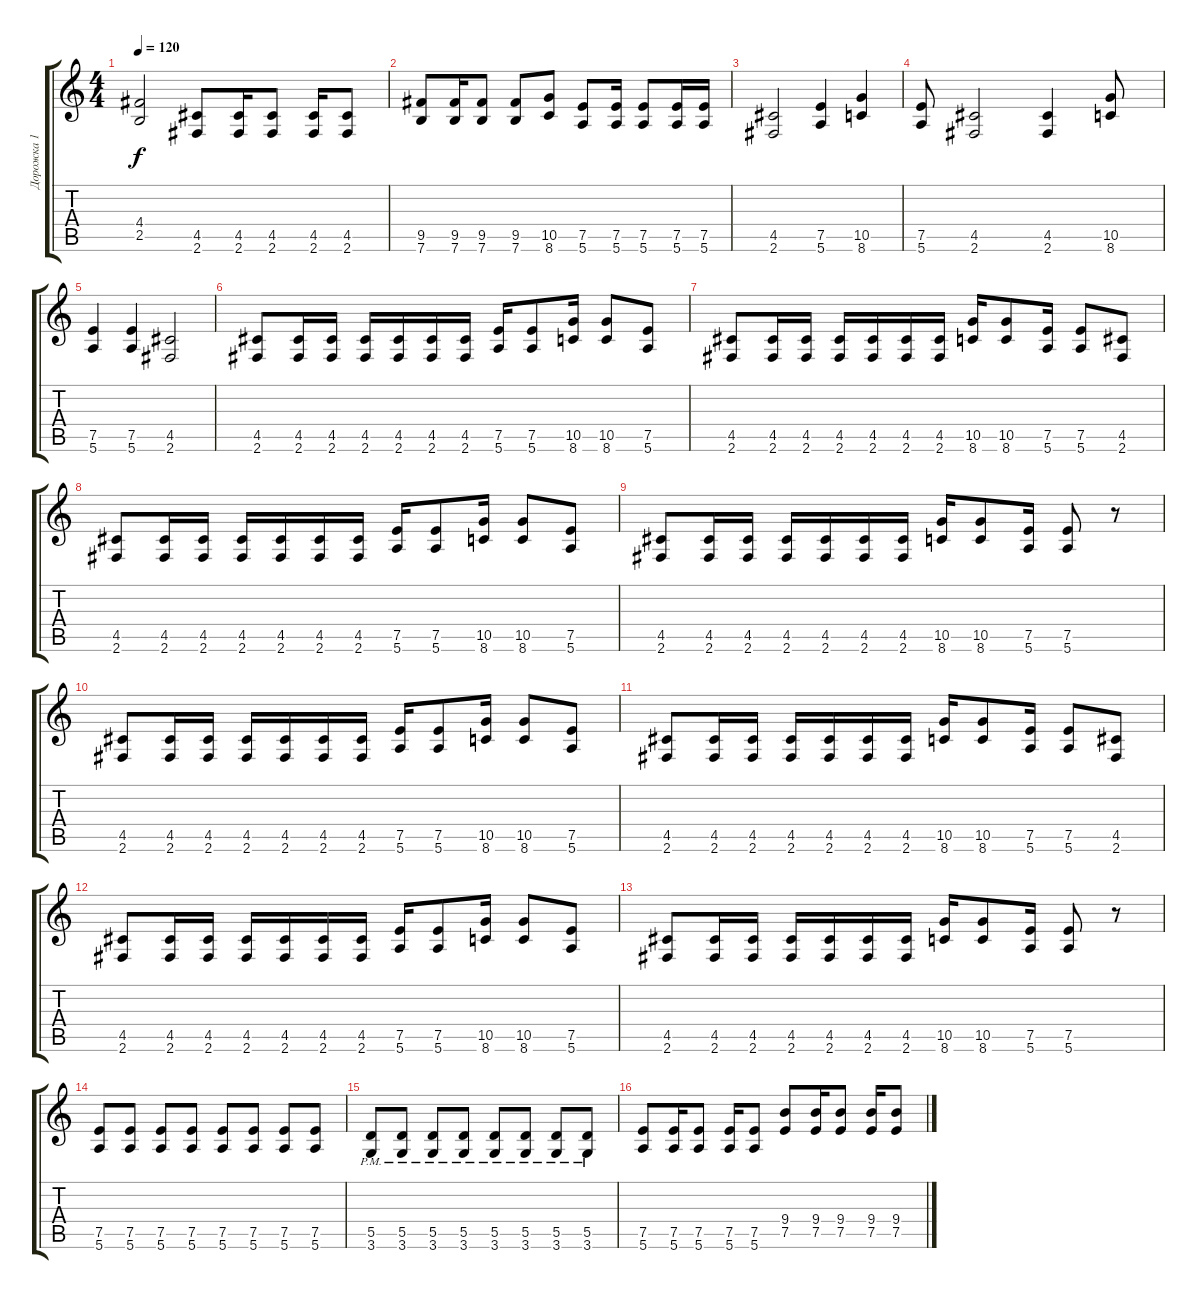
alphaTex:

\track ("Дорожка 1" "Дорожка 1") {instrument distortionguitar}
\staff {score tabs}
\tuning (E4 B3 G3 D3 A2 E2) {hide}
\ts (4 4)
\tempo 120
\clef g2
\ks c
(4.4 2.5).2{dy f} (4.5 2.6).8 (4.5 2.6).16 (4.5 2.6).8 (4.5 2.6).16 (4.5 2.6).8 |
(9.5 7.6).8 (9.5 7.6).16 (9.5 7.6).8 (9.5 7.6).8 (10.5 8.6).8 (7.5 5.6).8 (7.5 5.6).16 (7.5 5.6).8 (7.5 5.6).16 (7.5 5.6).16 |
(4.5 2.6).2 (7.5 5.6).4 (10.5 8.6).4 |
(7.5 5.6).8 (4.5 2.6).2 (4.5 2.6).4 (10.5 8.6).8 |
(7.5 5.6).4 (7.5 5.6).4 (4.5 2.6).2 |
(4.5 2.6).8 (4.5 2.6).16 (4.5 2.6).16 (4.5 2.6).16 (4.5 2.6).16 (4.5 2.6).16 (4.5 2.6).16 (7.5 5.6).16 (7.5 5.6).8 (10.5 8.6).16 (10.5 8.6).8 (7.5 5.6).8 |
(4.5 2.6).8 (4.5 2.6).16 (4.5 2.6).16 (4.5 2.6).16 (4.5 2.6).16 (4.5 2.6).16 (4.5 2.6).16 (10.5 8.6).16 (10.5 8.6).8 (7.5 5.6).16 (7.5 5.6).8 (4.5 2.6).8 |
(4.5 2.6).8 (4.5 2.6).16 (4.5 2.6).16 (4.5 2.6).16 (4.5 2.6).16 (4.5 2.6).16 (4.5 2.6).16 (7.5 5.6).16 (7.5 5.6).8 (10.5 8.6).16 (10.5 8.6).8 (7.5 5.6).8 |
(4.5 2.6).8 (4.5 2.6).16 (4.5 2.6).16 (4.5 2.6).16 (4.5 2.6).16 (4.5 2.6).16 (4.5 2.6).16 (10.5 8.6).16 (10.5 8.6).8 (7.5 5.6).16 (7.5 5.6).8 r.8 |
(4.5 2.6).8 (4.5 2.6).16 (4.5 2.6).16 (4.5 2.6).16 (4.5 2.6).16 (4.5 2.6).16 (4.5 2.6).16 (7.5 5.6).16 (7.5 5.6).8 (10.5 8.6).16 (10.5 8.6).8 (7.5 5.6).8 |
(4.5 2.6).8 (4.5 2.6).16 (4.5 2.6).16 (4.5 2.6).16 (4.5 2.6).16 (4.5 2.6).16 (4.5 2.6).16 (10.5 8.6).16 (10.5 8.6).8 (7.5 5.6).16 (7.5 5.6).8 (4.5 2.6).8 |
(4.5 2.6).8 (4.5 2.6).16 (4.5 2.6).16 (4.5 2.6).16 (4.5 2.6).16 (4.5 2.6).16 (4.5 2.6).16 (7.5 5.6).16 (7.5 5.6).8 (10.5 8.6).16 (10.5 8.6).8 (7.5 5.6).8 |
(4.5 2.6).8 (4.5 2.6).16 (4.5 2.6).16 (4.5 2.6).16 (4.5 2.6).16 (4.5 2.6).16 (4.5 2.6).16 (10.5 8.6).16 (10.5 8.6).8 (7.5 5.6).16 (7.5 5.6).8 r.8 |
(7.5 5.6).8 (7.5 5.6).8 (7.5 5.6).8 (7.5 5.6).8 (7.5 5.6).8 (7.5 5.6).8 (7.5 5.6).8 (7.5 5.6).8 |
(5.5{pm} 3.6{pm}).8 (5.5{pm} 3.6{pm}).8 (5.5{pm} 3.6{pm}).8 (5.5{pm} 3.6{pm}).8 (5.5{pm} 3.6{pm}).8 (5.5{pm} 3.6{pm}).8 (5.5{pm} 3.6{pm}).8 (5.5{pm} 3.6{pm}).8 |
(7.5 5.6).8 (7.5 5.6).16 (7.5 5.6).8 (7.5 5.6).16 (7.5 5.6).8 (9.4 7.5).8 (9.4 7.5).16 (9.4 7.5).8 (9.4 7.5).16 (9.4 7.5).8
